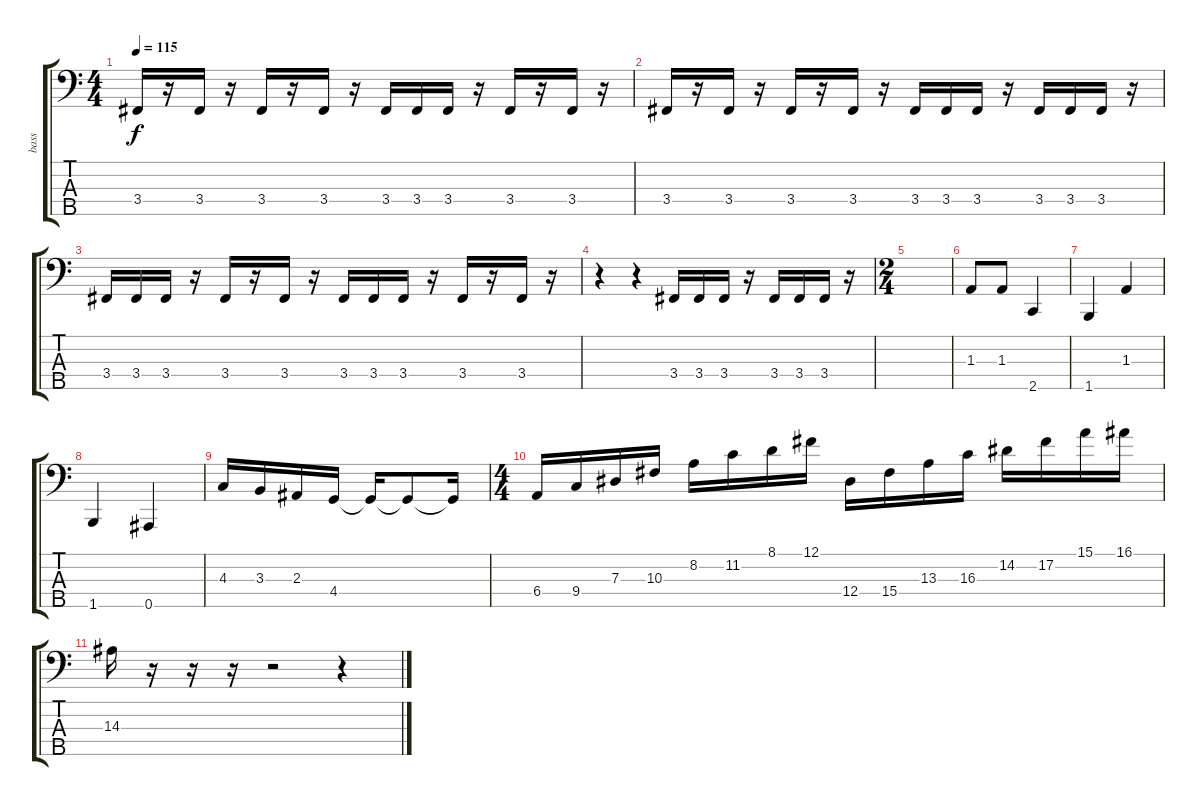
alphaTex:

\track ("bass" "bass") {instrument slapbass1}
\staff {score tabs}
\tuning (Gb2 Db2 Ab1 Eb1 Bb0) {hide}
\ts (4 4)
\tempo 115
\clef f4
\ks c
3.4.16{dy f} r.16 3.4.16 r.16 3.4.16 r.16 3.4.16 r.16 3.4.16 3.4.16 3.4.16 r.16 3.4.16 r.16 3.4.16 r.16 |
3.4.16 r.16 3.4.16 r.16 3.4.16 r.16 3.4.16 r.16 3.4.16 3.4.16 3.4.16 r.16 3.4.16 3.4.16 3.4.16 r.16 |
3.4.16 3.4.16 3.4.16 r.16 3.4.16 r.16 3.4.16 r.16 3.4.16 3.4.16 3.4.16 r.16 3.4.16 r.16 3.4.16 r.16 |
r.4 r.4 3.4.16 3.4.16 3.4.16 r.16 3.4.16 3.4.16 3.4.16 r.16 |
\ts (2 4)
|
1.3.8 1.3.8 2.5.4 |
1.5.4 1.3.4 |
1.5.4 0.5.4 |
4.3.16 3.3.16 2.3.16 4.4.16 4.4{t}.16 4.4{t}.8 4.4{t}.16 |
\ts (4 4)
6.4.16 9.4.16 7.3.16 10.3.16 8.2.16 11.2.16 8.1.16 12.1.16 12.4.16 15.4.16 13.3.16 16.3.16 14.2.16 17.2.16 15.1.16 16.1.16 |
14.3.16 r.16 r.16 r.16 r.2 r.4
